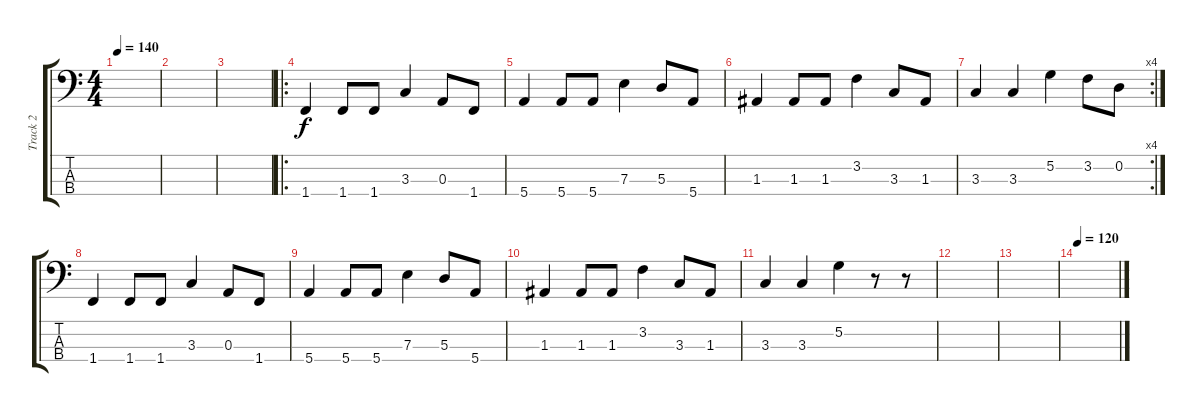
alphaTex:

\track ("Track 2" "Track 2") {instrument electricbassfinger}
\staff {score tabs}
\tuning (G2 D2 A1 E1) {hide}
\ts (4 4)
\tempo 140
\clef f4
\ks c
|
|
|
\ro
1.4.4 1.4.8 1.4.8 3.3.4 0.3.8 1.4.8 |
5.4.4 5.4.8 5.4.8 7.3.4 5.3.8 5.4.8 |
1.3.4 1.3.8 1.3.8 3.2.4 3.3.8 1.3.8 |
\rc 4
3.3.4 3.3.4 5.2.4 3.2.8 0.2.8 |
1.4.4 1.4.8 1.4.8 3.3.4 0.3.8 1.4.8 |
5.4.4 5.4.8 5.4.8 7.3.4 5.3.8 5.4.8 |
1.3.4 1.3.8 1.3.8 3.2.4 3.3.8 1.3.8 |
3.3.4 3.3.4 5.2.4 r.8 r.8 |
|
|
\tempo 120
